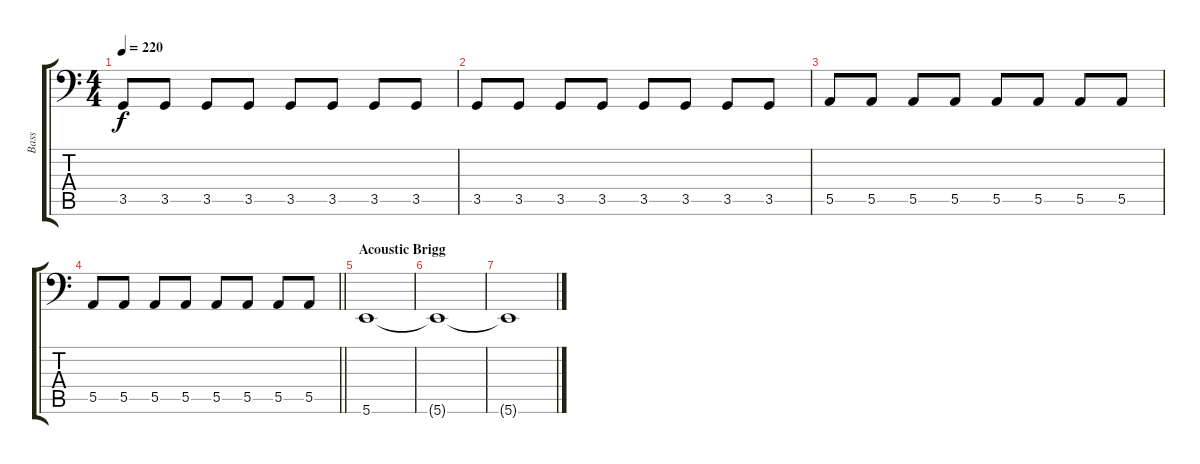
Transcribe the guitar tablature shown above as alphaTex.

\track ("Bass" "Bass") {instrument electricbassfinger}
\staff {score tabs}
\tuning (C3 G2 D2 A1 E1 B0) {hide}
\ts (4 4)
\tempo 220
\clef f4
\ks c
3.5.8{dy f} 3.5.8 3.5.8 3.5.8 3.5.8 3.5.8 3.5.8 3.5.8 |
3.5.8 3.5.8 3.5.8 3.5.8 3.5.8 3.5.8 3.5.8 3.5.8 |
5.5.8 5.5.8 5.5.8 5.5.8 5.5.8 5.5.8 5.5.8 5.5.8 |
\barLineRight lightlight
5.5.8 5.5.8 5.5.8 5.5.8 5.5.8 5.5.8 5.5.8 5.5.8 |
\section ("" "Acoustic Brigg")
5.6.1 |
5.6{t}.1 |
5.6{t}.1
